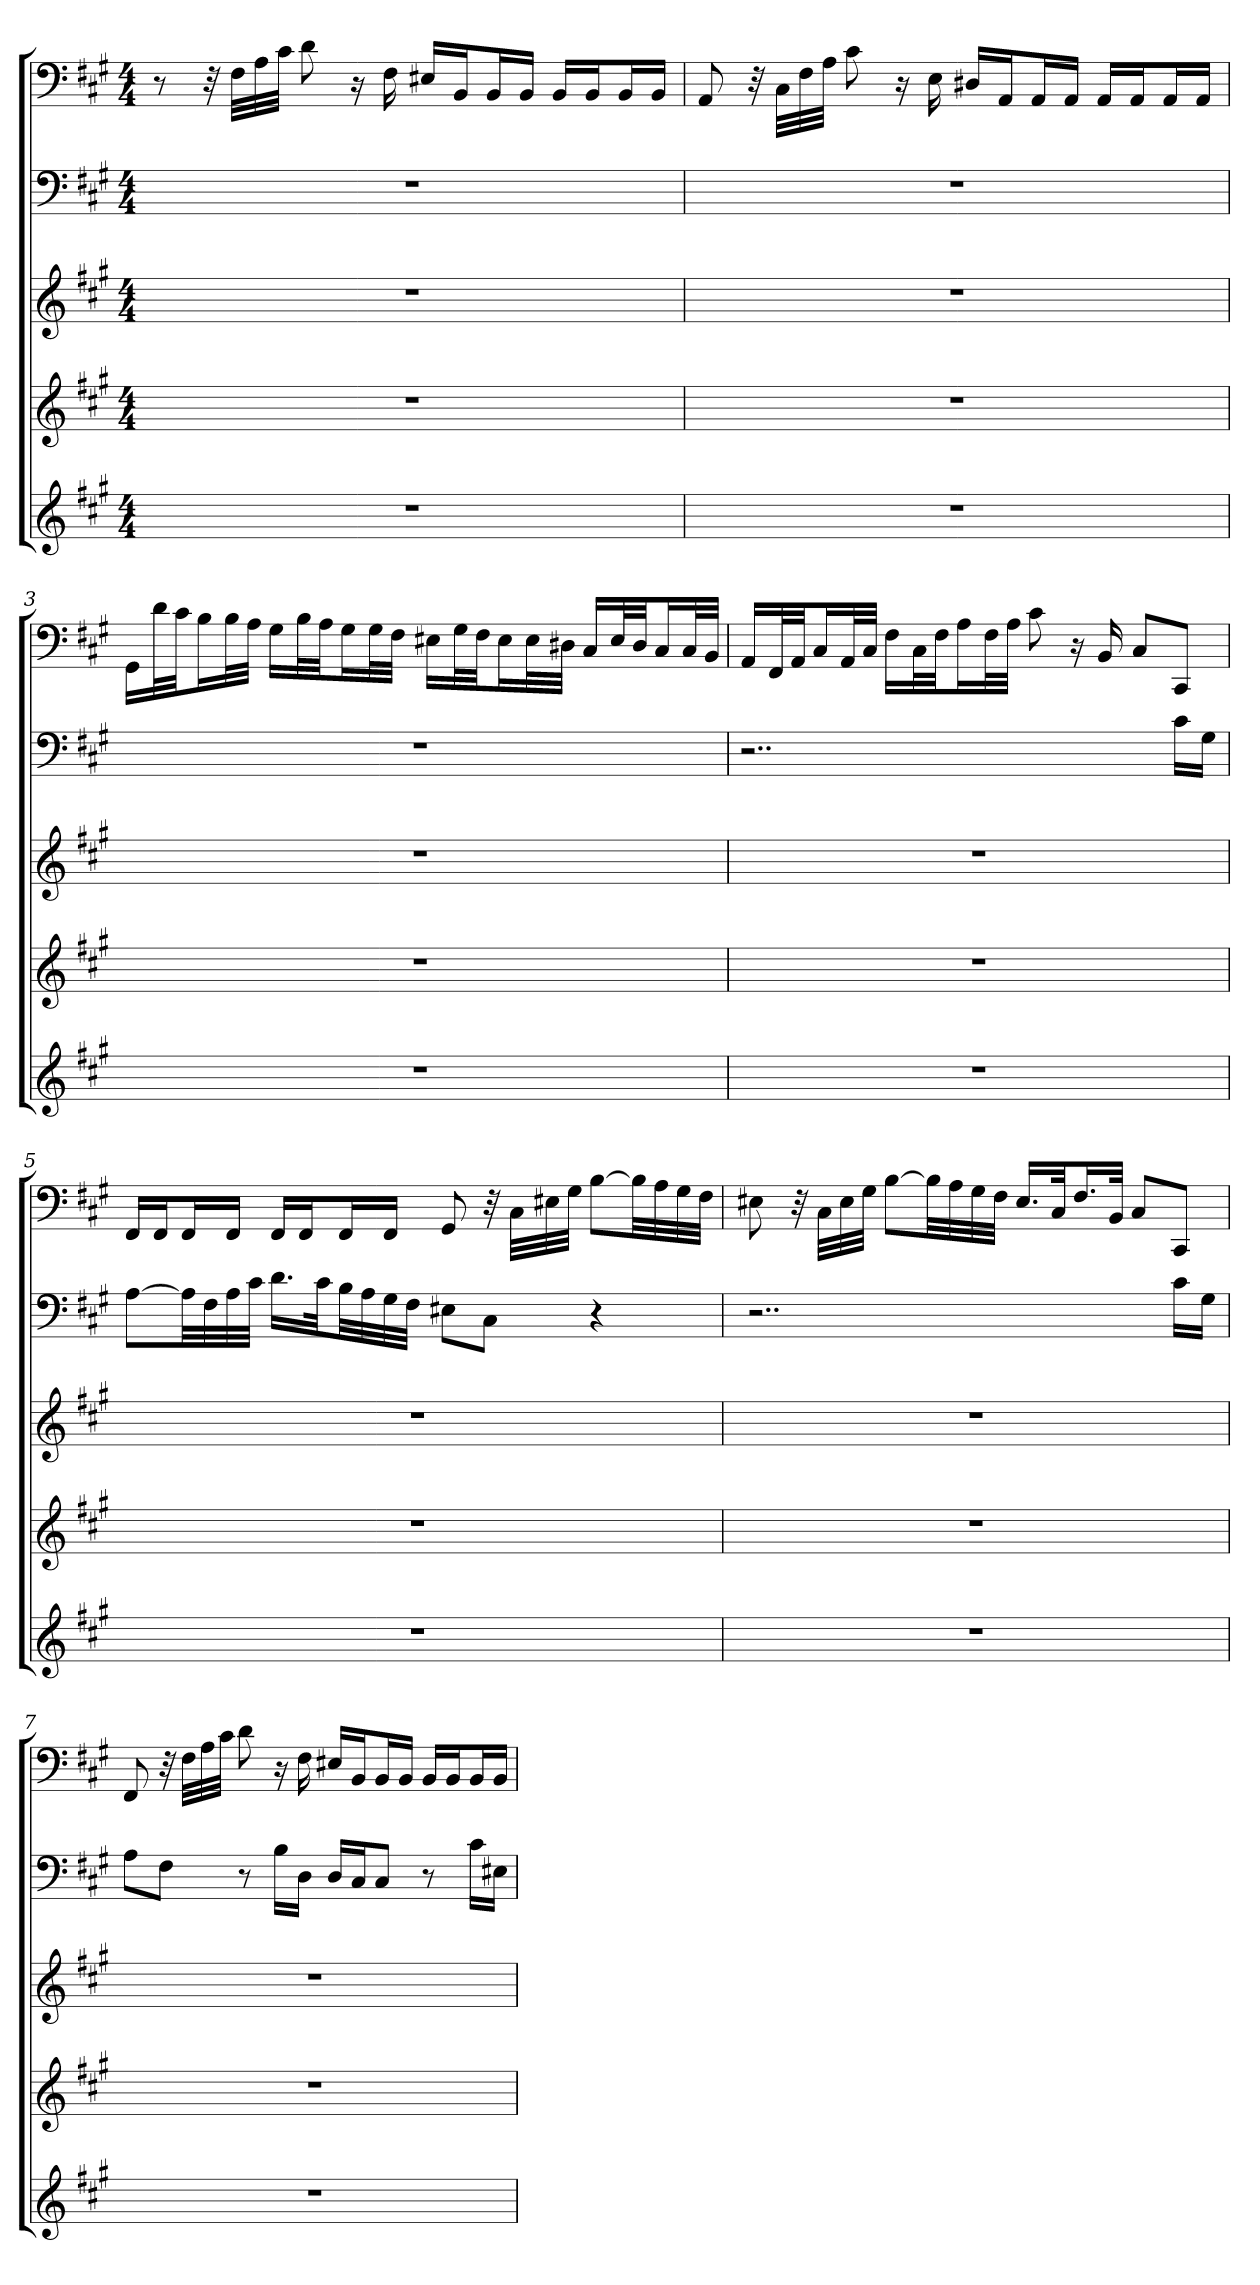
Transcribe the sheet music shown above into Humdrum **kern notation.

**kern	**kern	**kern	**kern	**kern
*part5	*part4	*part3	*part2	*part1
*staff5	*staff4	*staff3	*staff2	*staff1
*clefG2	*clefG2	*clefG2	*clefF4	*clefF4
*k[f#c#g#]	*k[f#c#g#]	*k[f#c#g#]	*k[f#c#g#]	*k[f#c#g#]
*f#:	*f#:	*f#:	*f#:	*f#:
*M4/4	*M4/4	*M4/4	*M4/4	*M4/4
=1	=1	=1	=1	=1
1r	1r	1r	1r	8r
.	.	.	.	32r
.	.	.	.	32F#\LLL
.	.	.	.	32A\
.	.	.	.	32c#\JJJ
.	.	.	.	8d
.	.	.	.	16r
.	.	.	.	16F#
.	.	.	.	16E#X/LL
.	.	.	.	16BB/J
.	.	.	.	16BB/L
.	.	.	.	16BB/JJ
.	.	.	.	16BB/LL
.	.	.	.	16BB/J
.	.	.	.	16BB/L
.	.	.	.	16BB/JJ
=2	=2	=2	=2	=2
1r	1r	1r	1r	8AA
.	.	.	.	32r
.	.	.	.	32C#\LLL
.	.	.	.	32F#\
.	.	.	.	32A\JJJ
.	.	.	.	8c#
.	.	.	.	16r
.	.	.	.	16E
.	.	.	.	16D#X/LL
.	.	.	.	16AA/J
.	.	.	.	16AA/L
.	.	.	.	16AA/JJ
.	.	.	.	16AA/LL
.	.	.	.	16AA/J
.	.	.	.	16AA/L
.	.	.	.	16AA/JJ
=3	=3	=3	=3	=3
1r	1r	1r	1r	16GG#\LL
.	.	.	.	32d\L
.	.	.	.	32c#\JJ
.	.	.	.	16B\L
.	.	.	.	32B\L
.	.	.	.	32A\JJJ
.	.	.	.	16G#\LL
.	.	.	.	32B\L
.	.	.	.	32A\JJ
.	.	.	.	16G#\L
.	.	.	.	32G#\L
.	.	.	.	32F#\JJJ
.	.	.	.	16E#X\LL
.	.	.	.	32G#\L
.	.	.	.	32F#\JJ
.	.	.	.	16E#\L
.	.	.	.	32E#\L
.	.	.	.	32D#X\JJJ
.	.	.	.	16C#/LL
.	.	.	.	32E#/L
.	.	.	.	32D#/JJ
.	.	.	.	16C#/L
.	.	.	.	32C#/L
.	.	.	.	32BB/JJJ
=4	=4	=4	=4	=4
1r	1r	1r	2..r	16AA/LL
.	.	.	.	32FF#/L
.	.	.	.	32AA/JJ
.	.	.	.	16C#/L
.	.	.	.	32AA/L
.	.	.	.	32C#/JJJ
.	.	.	.	16F#\LL
.	.	.	.	32C#\L
.	.	.	.	32F#\JJ
.	.	.	.	16A\L
.	.	.	.	32F#\L
.	.	.	.	32A\JJJ
.	.	.	.	8c#
.	.	.	.	16r
.	.	.	.	16BB
.	.	.	.	8C#/L
.	.	.	16c#\LL	8CC#/J
.	.	.	16G#\JJ	.
=5	=5	=5	=5	=5
1r	1r	1r	[8A\L	16FF#/LL
.	.	.	.	16FF#/J
.	.	.	32A\LL]	16FF#/L
.	.	.	32F#\	.
.	.	.	32A\	16FF#/JJ
.	.	.	32c#\JJJ	.
.	.	.	16.d\LL	16FF#/LL
.	.	.	.	16FF#/J
.	.	.	32c#\Jk	.
.	.	.	32B\LL	16FF#/L
.	.	.	32A\	.
.	.	.	32G#\	16FF#/JJ
.	.	.	32F#\JJJ	.
.	.	.	8E#X\L	8GG#
.	.	.	8C#\J	32r
.	.	.	.	32C#\LLL
.	.	.	.	32E#X\
.	.	.	.	32G#\JJJ
.	.	.	4r	[8B\L
.	.	.	.	32B\LL]
.	.	.	.	32A\
.	.	.	.	32G#\
.	.	.	.	32F#\JJJ
=6	=6	=6	=6	=6
1r	1r	1r	2..r	8E#X
.	.	.	.	32r
.	.	.	.	32C#\LLL
.	.	.	.	32E#\
.	.	.	.	32G#\JJJ
.	.	.	.	[8B\L
.	.	.	.	32B\LL]
.	.	.	.	32A\
.	.	.	.	32G#\
.	.	.	.	32F#\JJJ
.	.	.	.	16.E#/LL
.	.	.	.	32C#/Jk
.	.	.	.	16.F#/L
.	.	.	.	32BB/JJk
.	.	.	.	8C#/L
.	.	.	16c#\LL	8CC#/J
.	.	.	16G#\JJ	.
=7	=7	=7	=7	=7
1r	1r	1r	8A\L	8FF#
.	.	.	8F#\J	32r
.	.	.	.	32F#\LLL
.	.	.	.	32A\
.	.	.	.	32c#\JJJ
.	.	.	8r	8d
.	.	.	16B\LL	16r
.	.	.	16D\JJ	16F#
.	.	.	16D/LL	16E#X/LL
.	.	.	16C#/J	16BB/J
.	.	.	8C#/J	16BB/L
.	.	.	.	16BB/JJ
.	.	.	8r	16BB/LL
.	.	.	.	16BB/J
.	.	.	16c#\LL	16BB/L
.	.	.	16E#X\JJ	16BB/JJ
=	=	=	=	=
*-	*-	*-	*-	*-
